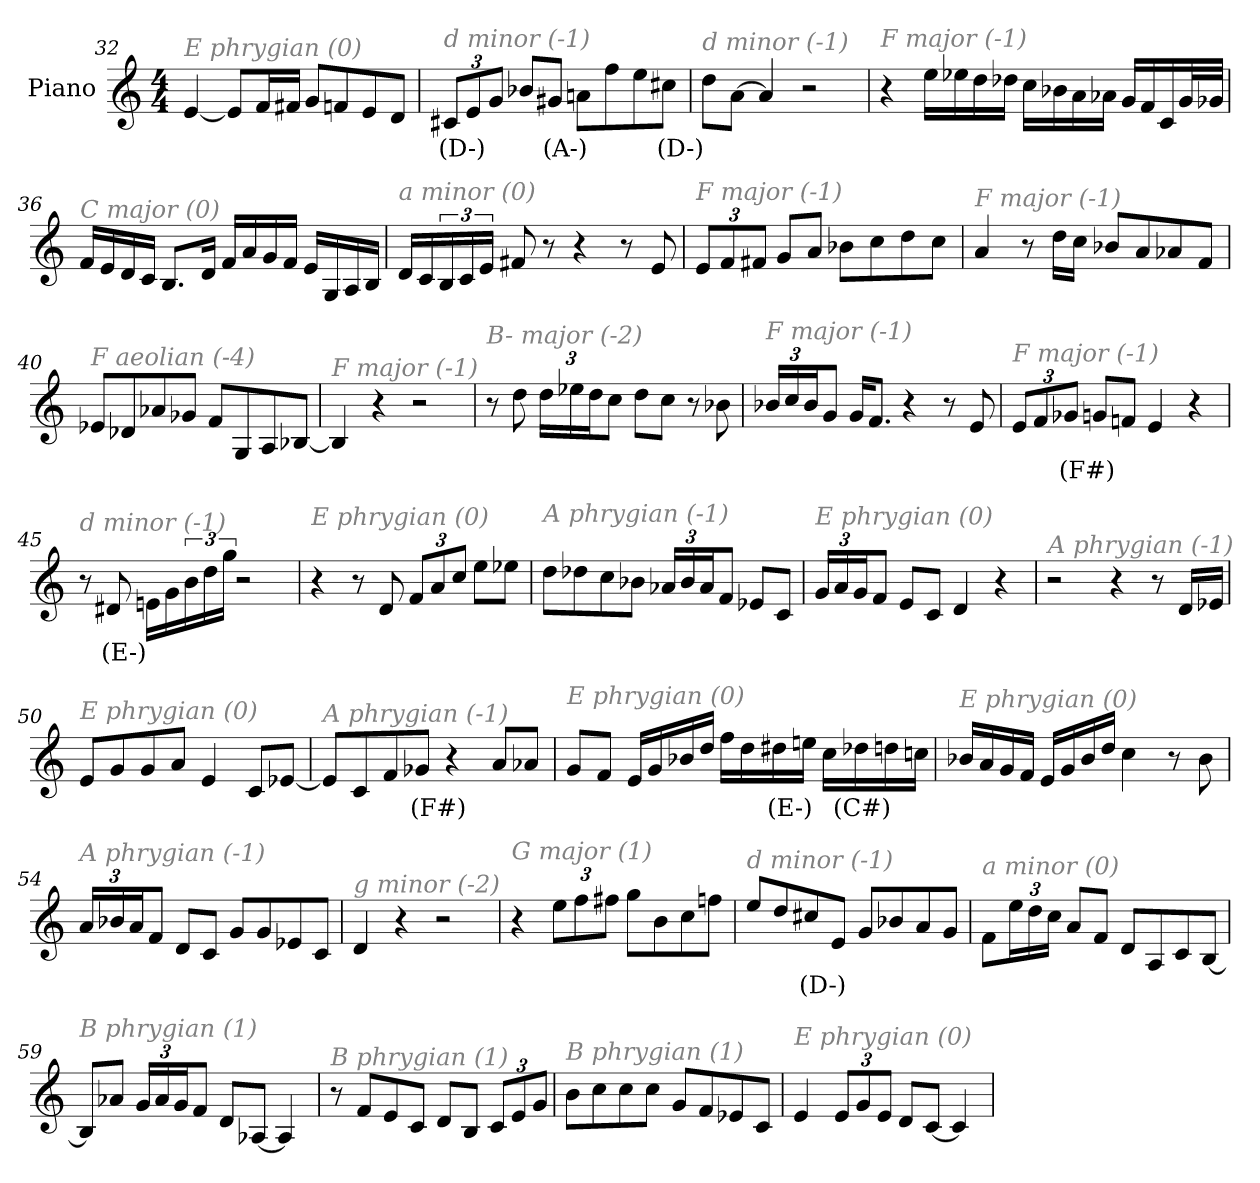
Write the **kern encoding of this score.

**kern	**text
*part1	*part1
*staff1	*staff1
*I"Piano	*
*I'Pno	*
*clefG2	*
*k[]	*
*M4/4	*
=32	=32
!LO:TX:i:color=#808080:t=E phrygian (0)	!
[4e/	.
8e/L]	.
16f/L	.
16f#X/JJ	.
8g/L	.
8fn/	.
8e/	.
8d/J	.
!!LO:LB:g=z
=33	=33
*Xbrackettup	*
!LO:TX:i:color=#808080:t=d minor (-1)	!
12c#Xi/L	(D-)
12e/	.
12g/J	.
8b-X/L	.
8g#Xi/J	(A-)
8an\L	.
8ff\	.
8ee\	.
8cc#Xi\J	(D-)
=34	=34
!LO:TX:i:color=#808080:t=d minor (-1)	!
8dd\L	.
[8a\J	.
4a/]	.
2r	.
=35	=35
!LO:TX:i:color=#808080:t=F major (-1)	!
4r	.
16ee\LL	.
16ee-X\	.
16dd\	.
16dd-X\JJ	.
16cc\LL	.
16b-X\	.
16a\	.
16a-X\JJ	.
16g/LL	.
16f/	.
16c/	.
32g/L	.
32g-X/JJJ	.
!!LO:LB:g=z
=36	=36
!LO:TX:i:color=#808080:t=C major (0)	!
16f/LL	.
16e/	.
16d/	.
16c/JJ	.
8.B/L	.
16d/Jk	.
16f/LL	.
16a/	.
16g/	.
16f/JJ	.
16e/LL	.
16G/	.
16A/	.
16B/JJ	.
=37	=37
!LO:TX:i:color=#808080:t=a minor (0)	!
16d/LL	.
16c/	.
*brackettup	*
24B/	.
24c/	.
24e/JJ	.
8f#X/	.
8r	.
4r	.
8r	.
8e/	.
=38	=38
*Xbrackettup	*
!LO:TX:i:color=#808080:t=F major (-1)	!
12e/L	.
12f/	.
12f#X/J	.
8g/L	.
8a/J	.
8b-X\L	.
8cc\	.
8dd\	.
8cc\J	.
!!LO:PB:g=z
=39	=39
!LO:TX:i:color=#808080:t=F major (-1)	!
4a/	.
8r	.
16dd\LL	.
16cc\JJ	.
8b-X/L	.
8a/	.
8a-X/	.
8f/J	.
=40	=40
!LO:TX:i:color=#808080:t=F aeolian (-4)	!
8e-X/L	.
8d-X/	.
8a-X/	.
8g-X/J	.
8f/L	.
8G/	.
8A/	.
[8B-X/J	.
=41	=41
!LO:TX:i:color=#808080:t=F major (-1)	!
4B-/]	.
4r	.
2r	.
=42	=42
!LO:TX:i:color=#808080:t=B- major (-2)	!
8r	.
8dd\	.
24dd\LL	.
24ee-X\	.
24dd\J	.
8cc\J	.
8dd\L	.
8cc\J	.
8r	.
8b-X\	.
!!LO:LB:g=z
=43	=43
!LO:TX:i:color=#808080:t=F major (-1)	!
24b-X/LL	.
24cc/	.
24b-/J	.
8g/J	.
16g/KL	.
8.f/J	.
4r	.
8r	.
8e/	.
=44	=44
!LO:TX:i:color=#808080:t=F major (-1)	!
12e/L	.
12f/	.
12g-Xi/J	(F#)
8g/L	.
8fn/J	.
4e/	.
4r	.
=45	=45
!LO:TX:i:color=#808080:t=d minor (-1)	!
8r	.
8d#Xi/	(E-)
16en\LL	.
16g\	.
*brackettup	*
24b\	.
24dd\	.
24gg\JJ	.
2r	.
=46	=46
!LO:TX:i:color=#808080:t=E phrygian (0)	!
4r	.
8r	.
8d/	.
*Xbrackettup	*
12f/L	.
12a/	.
12cc/J	.
8ee\L	.
8ee-X\J	.
!!LO:LB:g=z
=47	=47
!LO:TX:i:color=#808080:t=A phrygian (-1)	!
8dd\L	.
8dd-X\	.
8cc\	.
8b-X\J	.
24a-X/LL	.
24b-/	.
24a-/J	.
8f/J	.
8e-X/L	.
8c/J	.
=48	=48
!LO:TX:i:color=#808080:t=E phrygian (0)	!
24g/LL	.
24a/	.
24g/J	.
8f/J	.
8e/L	.
8c/J	.
4d/	.
4r	.
=49	=49
!LO:TX:i:color=#808080:t=A phrygian (-1)	!
2r	.
4r	.
8r	.
16d/LL	.
16e-X/JJ	.
=50	=50
!LO:TX:i:color=#808080:t=E phrygian (0)	!
8e/L	.
8g/	.
8g/	.
8a/J	.
4e/	.
8c/L	.
[8e-X/J	.
!!LO:LB:g=z
=51	=51
!LO:TX:i:color=#808080:t=A phrygian (-1)	!
8e-/L]	.
8c/	.
8f/	.
8g-Xi/J	(F#)
4r	.
8a/L	.
8a-X/J	.
=52	=52
!LO:TX:i:color=#808080:t=E phrygian (0)	!
8g/L	.
8f/J	.
16e/LL	.
16g/	.
16b-X/	.
16dd/JJ	.
16ff\LL	.
16dd\	.
16dd#Xi\	(E-)
16een\JJ	.
16cc\LL	.
16dd-Xi\	(C#)
16dd\	.
16ccn\JJ	.
=53	=53
!LO:TX:i:color=#808080:t=E phrygian (0)	!
16b-X/LL	.
16a/	.
16g/	.
16f/JJ	.
16e/LL	.
16g/	.
16b-/	.
16dd/JJ	.
4cc\	.
8r	.
8b-\	.
!!LO:LB:g=z
=54	=54
!LO:TX:i:color=#808080:t=A phrygian (-1)	!
24a/LL	.
24b-X/	.
24a/J	.
8f/J	.
8d/L	.
8c/J	.
8g/L	.
8g/	.
8e-X/	.
8c/J	.
=55	=55
!LO:TX:i:color=#808080:t=g minor (-2)	!
4d/	.
4r	.
2r	.
=56	=56
!LO:TX:i:color=#808080:t=G major (1)	!
4r	.
12ee\L	.
12ff\	.
12ff#X\J	.
8gg\L	.
8b\	.
8cc\	.
8ffn\J	.
=57	=57
!LO:TX:i:color=#808080:t=d minor (-1)	!
8ee/L	.
8dd/	.
8cc#Xi/	(D-)
8e/J	.
8g/L	.
8b-X/	.
8a/	.
8g/J	.
!!LO:LB:g=z
=58	=58
!LO:TX:i:color=#808080:t=a minor (0)	!
8f\L	.
24ee\L	.
24dd\	.
24cc\JJ	.
8a/L	.
8f/J	.
8d/L	.
8A/	.
8c/	.
[8B/J	.
=59	=59
!LO:TX:i:color=#808080:t=B phrygian (1)	!
8B/L]	.
8a-X/J	.
24g/LL	.
24a-/	.
24g/J	.
8f/J	.
8d/L	.
[8A-X/J	.
4A-/]	.
=60	=60
!LO:TX:i:color=#808080:t=B phrygian (1)	!
8r	.
8f/L	.
8e/	.
8c/J	.
8d/L	.
8B/J	.
12c/L	.
12e/	.
12g/J	.
=61	=61
!LO:TX:i:color=#808080:t=B phrygian (1)	!
8b\L	.
8cc\	.
8cc\	.
8cc\J	.
8g/L	.
8f/	.
8e-X/	.
8c/J	.
!!LO:LB:g=z
=62	=62
!LO:TX:i:color=#808080:t=E phrygian (0)	!
4e/	.
12e/L	.
12g/	.
12e/J	.
8d/L	.
[8c/J	.
4c/]	.
=	=
*-	*-
